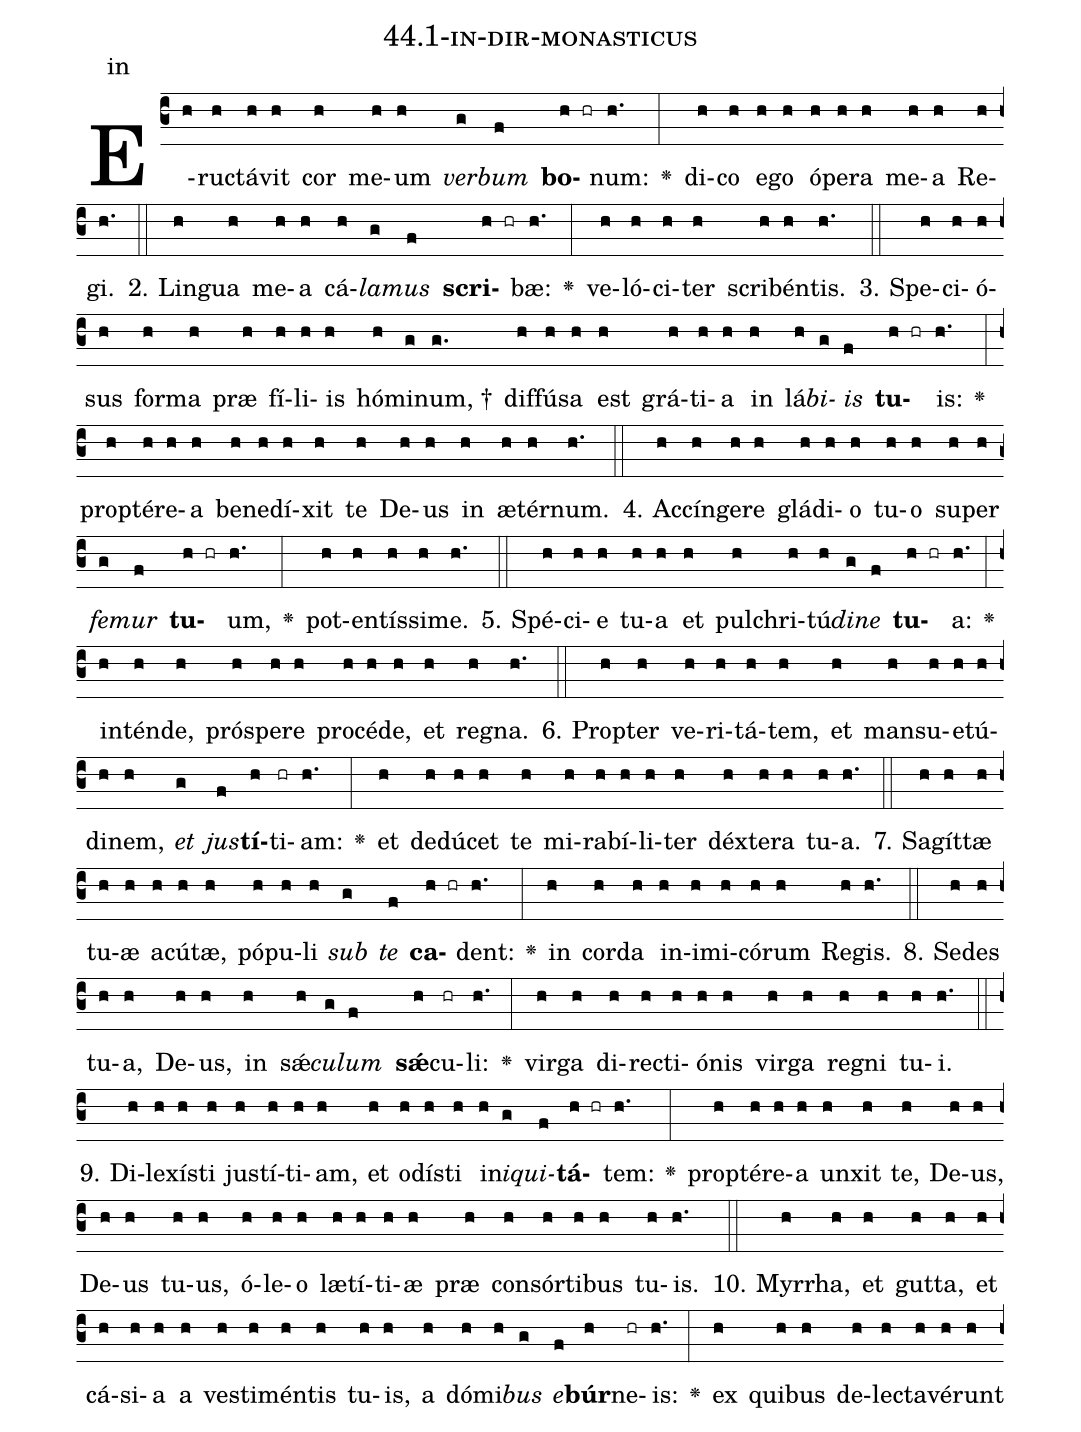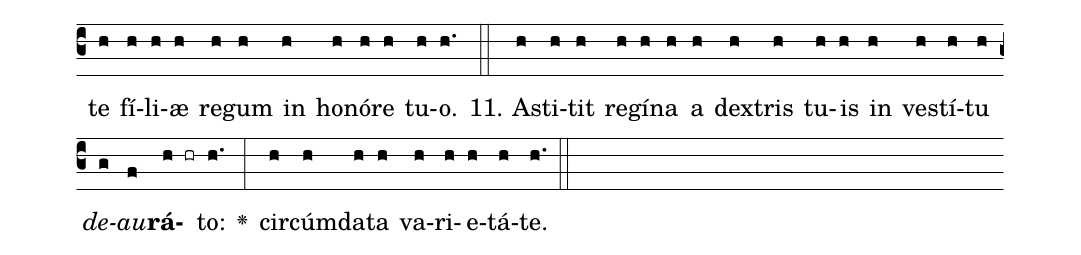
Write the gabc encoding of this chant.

name: 44.1-in-dir-monasticus;
annotation: in;
%%
(c3)E(h)ruc(h)tá(h)vit(h) cor(h) me(h)um(h) <i>ver</i>(g)<i>bum</i>(f) <b>bo</b>(h hr)num:(h.) <v>\greheightstar</v>(:) di(h)co(h) e(h)go(h) ó(h)pe(h)ra(h) me(h)a(h) Re(h)gi.(h.) (::)
2. Lin(h)gua(h) me(h)a(h) cá(h)<i>la</i>(g)<i>mus</i>(f) <b>scri</b>(h hr)bæ:(h.) <v>\greheightstar</v>(:) ve(h)ló(h)ci(h)ter(h) scri(h)bén(h)tis.(h.) (::)
3. Spe(h)ci(h)ó(h)sus(h) for(h)ma(h) præ(h) fí(h)li(h)is(h) hó(h)mi(g)num, †(g.) dif(h)fú(h)sa(h) est(h) grá(h)ti(h)a(h) in(h) lá(h)<i>bi</i>(g)<i>is</i>(f) <b>tu</b>(h hr)is:(h.) <v>\greheightstar</v>(:) prop(h)tér(h)e(h)a(h) be(h)ne(h)dí(h)xit(h) te(h) De(h)us(h) in(h) æ(h)tér(h)num.(h.) (::)
4. Ac(h)cín(h)ge(h)re(h) glá(h)di(h)o(h) tu(h)o(h) su(h)per(h) <i>fe</i>(g)<i>mur</i>(f) <b>tu</b>(h hr)um,(h.) <v>\greheightstar</v>(:) pot(h)en(h)tís(h)si(h)me.(h.) (::)
5. Spé(h)ci(h)e(h) tu(h)a(h) et(h) pul(h)chri(h)tú(h)<i>di</i>(g)<i>ne</i>(f) <b>tu</b>(h hr)a:(h.) <v>\greheightstar</v>(:) in(h)tén(h)de,(h) pró(h)spe(h)re(h) pro(h)cé(h)de,(h) et(h) re(h)gna.(h.) (::)
6. Prop(h)ter(h) ve(h)ri(h)tá(h)tem,(h) et(h) man(h)su(h)e(h)tú(h)di(h)nem,(h) <i>et</i>(g) <i>jus</i>(f)<b>tí</b>(h)ti(hr)am:(h.) <v>\greheightstar</v>(:) et(h) de(h)dú(h)cet(h) te(h) mi(h)ra(h)bí(h)li(h)ter(h) déx(h)te(h)ra(h) tu(h)a.(h.) (::)
7. Sa(h)gít(h)tæ(h) tu(h)æ(h) a(h)cú(h)tæ,(h) pó(h)pu(h)li(h) <i>sub</i>(g) <i>te</i>(f) <b>ca</b>(h hr)dent:(h.) <v>\greheightstar</v>(:) in(h) cor(h)da(h) in(h)i(h)mi(h)có(h)rum(h) Re(h)gis.(h.) (::)
8. Se(h)des(h) tu(h)a,(h) De(h)us,(h) in(h) sǽ(h)<i>cu</i>(g)<i>lum</i>(f) <b>sǽ</b>(h)cu(hr)li:(h.) <v>\greheightstar</v>(:) vir(h)ga(h) di(h)rec(h)ti(h)ó(h)nis(h) vir(h)ga(h) re(h)gni(h) tu(h)i.(h.) (::)
9. Di(h)le(h)xís(h)ti(h) jus(h)tí(h)ti(h)am,(h) et(h) o(h)dís(h)ti(h) in(h)<i>i</i>(g)<i>qui</i>(f)<b>tá</b>(h hr)tem:(h.) <v>\greheightstar</v>(:) prop(h)tér(h)e(h)a(h) un(h)xit(h) te,(h) De(h)us,(h) De(h)us(h) tu(h)us,(h) ó(h)le(h)o(h) læ(h)tí(h)ti(h)æ(h) præ(h) con(h)sór(h)ti(h)bus(h) tu(h)is.(h.) (::)
10. Myr(h)rha,(h) et(h) gut(h)ta,(h) et(h) cá(h)si(h)a(h) a(h) ves(h)ti(h)mén(h)tis(h) tu(h)is,(h) a(h) dó(h)mi(h)<i>bus</i>(g) <i>e</i>(f)<b>búr</b>(h)ne(hr)is:(h.) <v>\greheightstar</v>(:) ex(h) qui(h)bus(h) de(h)lec(h)ta(h)vé(h)runt(h) te(h) fí(h)li(h)æ(h) re(h)gum(h) in(h) ho(h)nó(h)re(h) tu(h)o.(h.) (::)
11. A(h)sti(h)tit(h) re(h)gí(h)na(h) a(h) dex(h)tris(h) tu(h)is(h) in(h) ves(h)tí(h)tu(h) <i>de</i>(g)<i>au</i>(f)<b>rá</b>(h hr)to:(h.) <v>\greheightstar</v>(:) cir(h)cúm(h)da(h)ta(h) va(h)ri(h)e(h)tá(h)te.(h.) (::)
